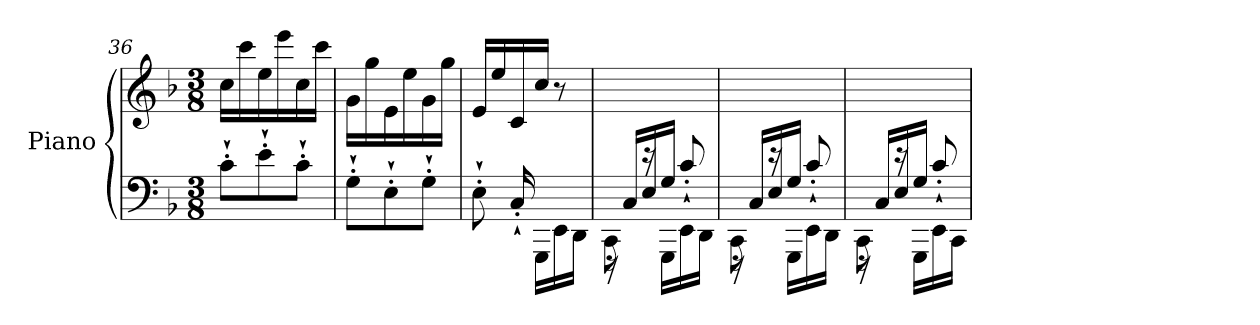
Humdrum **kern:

**kern	**kern
*part1	*part1
*staff2	*staff1
*I"Piano	*
*I'Pno	*
*clefF4	*clefG2
*k[b-]	*k[b-]
*M3/8	*M3/8
=36	=36
8c'`\L	16cc\LL
.	16ccc\
8e'`\	16ee\
.	16eee\
8c'`\J	16cc\
.	16ccc\JJ
=37	=37
8G'`\L	16g\LL
.	16gg\
8E'`\	16e\
.	16ee\
8G'`\J	16g\
.	16gg\JJ
=38	=38
8E'`\	16e/LL
.	16ee/
16C'`/	16c/
16GGG\LL	16cc/JJ
16EE\	8r
16DD\JJ	.
=39	=39
*^	*
8CC\	16r	4.ryy
.	16C/LL	.
16r	16E/	.
16GGG\LL	16G/JJ	.
16EE\	8c'`/	.
16DD\JJ	.	.
=40	=40	=40
8CC\	16r	4.ryy
.	16C/LL	.
16r	16E/	.
16GGG\LL	16G/JJ	.
16EE\	8c'`/	.
16DD\JJ	.	.
=41	=41	=41
8CC\	16r	4.ryy
.	16C/LL	.
16r	16E/	.
16GGG\LL	16G/JJ	.
16EE\	8c'`/	.
16CC\JJ	.	.
*v	*v	*
=	=
*-	*-
